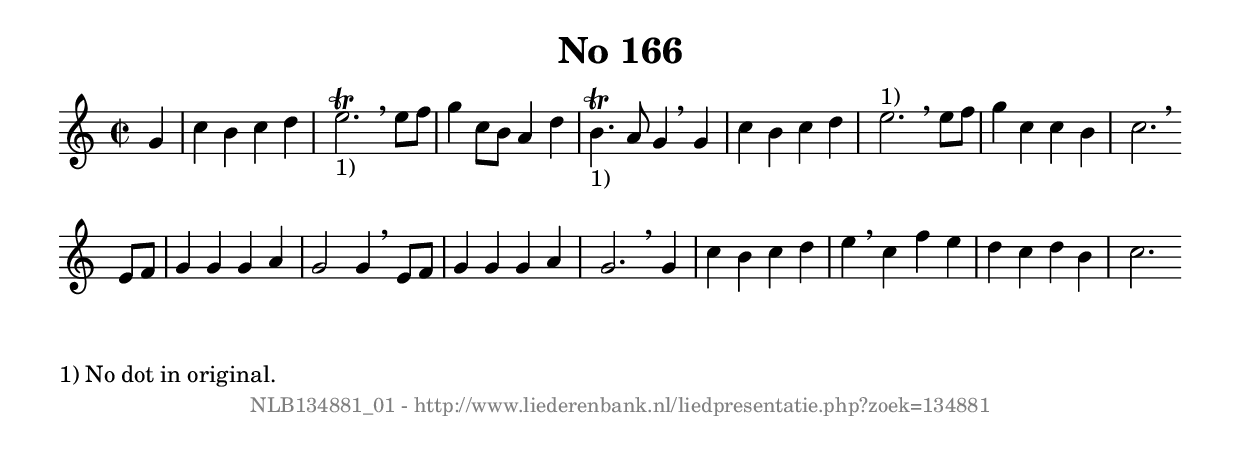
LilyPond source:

%
% produced by wce2krn 1.64 (7 June 2014)
%
\version"2.16"
#(append! paper-alist '(("long" . (cons (* 210 mm) (* 2000 mm)))))
#(set-default-paper-size "long")
sb = {\breathe}
mBreak = {\breathe }
bBreak = {\breathe }
x = {\once\override NoteHead #'style = #'cross }
gl=\glissando
itime={\override Staff.TimeSignature #'stencil = ##f }
ficta = {\once\set suggestAccidentals = ##t}
fine = {\once\override Score.RehearsalMark #'self-alignment-X = #1 \mark \markup {\italic{Fine}}}
dc = {\once\override Score.RehearsalMark #'self-alignment-X = #1 \mark \markup {\italic{D.C.}}}
dcf = {\once\override Score.RehearsalMark #'self-alignment-X = #1 \mark \markup {\italic{D.C. al Fine}}}
dcc = {\once\override Score.RehearsalMark #'self-alignment-X = #1 \mark \markup {\italic{D.C. al Coda}}}
ds = {\once\override Score.RehearsalMark #'self-alignment-X = #1 \mark \markup {\italic{D.S.}}}
dsf = {\once\override Score.RehearsalMark #'self-alignment-X = #1 \mark \markup {\italic{D.S. al Fine}}}
dsc = {\once\override Score.RehearsalMark #'self-alignment-X = #1 \mark \markup {\italic{D.S. al Coda}}}
pv = {\set Score.repeatCommands = #'((volta "1"))}
sv = {\set Score.repeatCommands = #'((volta "2"))}
tv = {\set Score.repeatCommands = #'((volta "3"))}
qv = {\set Score.repeatCommands = #'((volta "4"))}
xv = {\set Score.repeatCommands = #'((volta #f))}
\header{ tagline = ""
title = "No 166"
}
\score {{
\key c \major
\relative g'
{
\set melismaBusyProperties = #'()
\partial 32*8
\time 2/2
\tempo 4=120
\override Score.MetronomeMark #'transparent = ##t
\override Score.RehearsalMark #'break-visibility = #(vector #t #t #f)
g4 c b c d e2. _"1)" ^\trill \sb e8 f g4 c,8 b a4 d b4. _"1)" ^\trill a8 g4 \sb g c b c d e2.^"1)" \sb e8 f g4 c, c b c2. \bar ":|:" \bBreak
e,8 f g4 g g a g2 g4 \sb e8 f g4 g g a g2. \sb g4 c b c d e \sb c f e d c d b c2. \bar ":|"
 }}
 \midi { }
 \layout {
            indent = 0.0\cm
}
}
\markup { \wordwrap-string #" 
1) No dot in original.
"}
\markup { \vspace #0 } \markup { \with-color #grey \fill-line { \center-column { \smaller "NLB134881_01 - http://www.liederenbank.nl/liedpresentatie.php?zoek=134881" } } }
